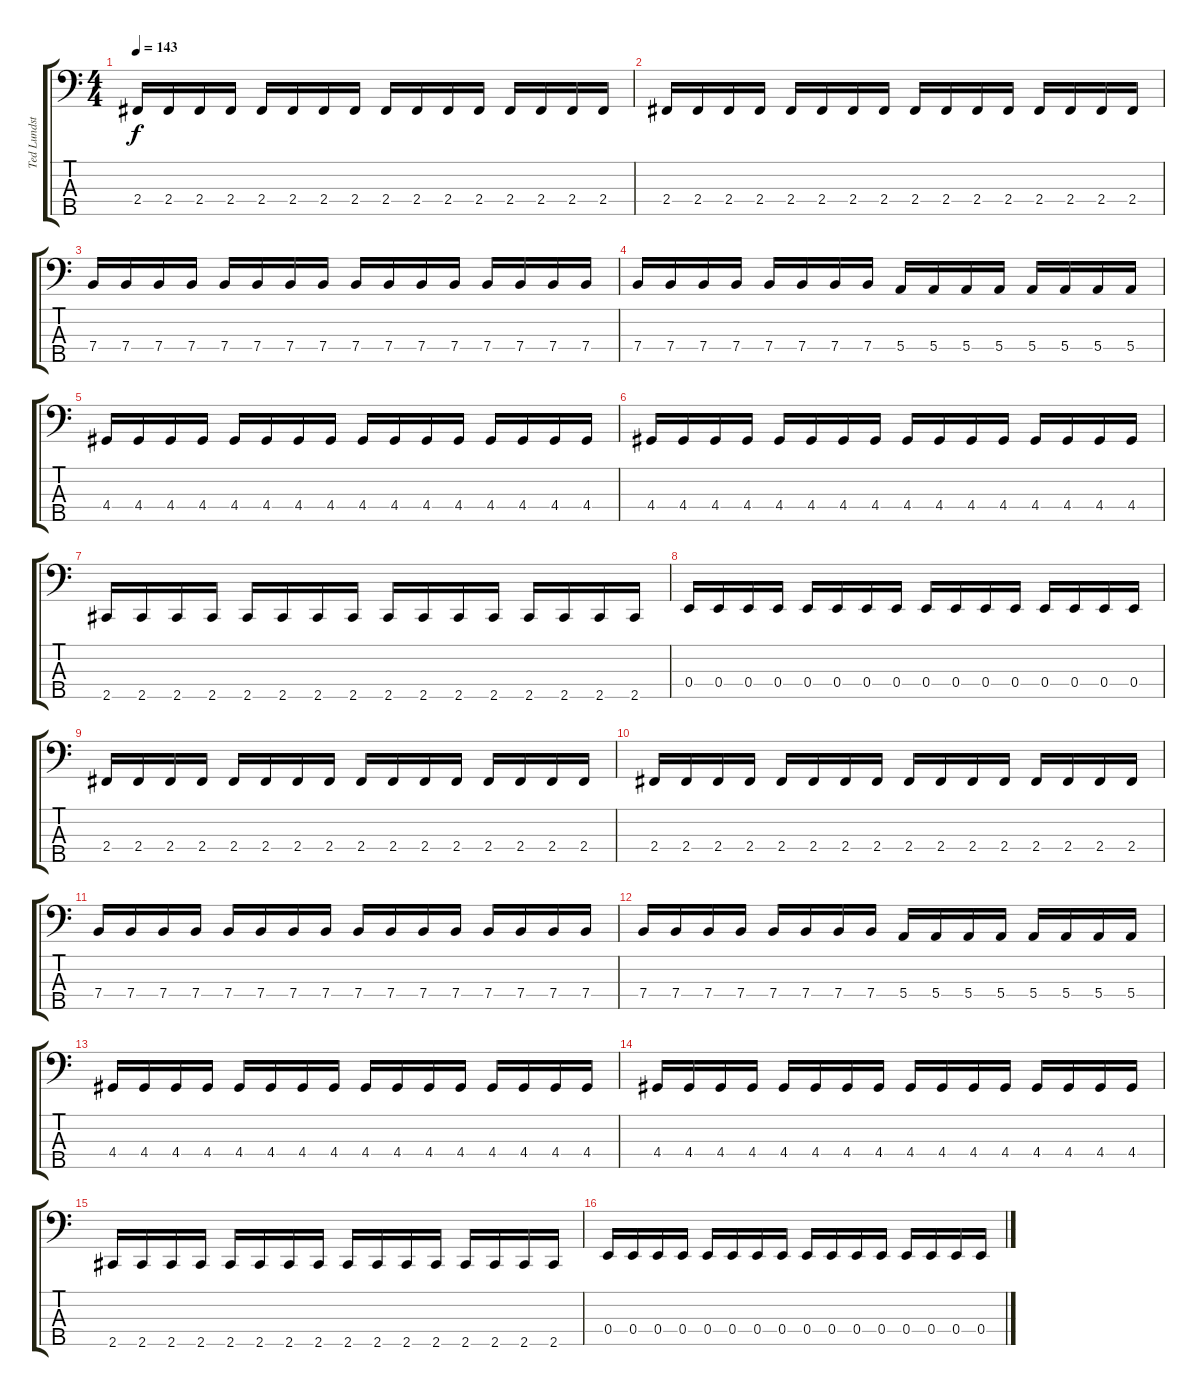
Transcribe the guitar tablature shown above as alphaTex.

\track ("Ted Lundström" "Ted Lundst") {instrument electricbassfinger}
\staff {score tabs}
\tuning (G2 D2 A1 E1 B0) {hide}
\ts (4 4)
\tempo 143
\clef f4
\ks c
2.4.16{dy f} 2.4.16 2.4.16 2.4.16 2.4.16 2.4.16 2.4.16 2.4.16 2.4.16 2.4.16 2.4.16 2.4.16 2.4.16 2.4.16 2.4.16 2.4.16 |
2.4.16 2.4.16 2.4.16 2.4.16 2.4.16 2.4.16 2.4.16 2.4.16 2.4.16 2.4.16 2.4.16 2.4.16 2.4.16 2.4.16 2.4.16 2.4.16 |
7.4.16 7.4.16 7.4.16 7.4.16 7.4.16 7.4.16 7.4.16 7.4.16 7.4.16 7.4.16 7.4.16 7.4.16 7.4.16 7.4.16 7.4.16 7.4.16 |
7.4.16 7.4.16 7.4.16 7.4.16 7.4.16 7.4.16 7.4.16 7.4.16 5.4.16 5.4.16 5.4.16 5.4.16 5.4.16 5.4.16 5.4.16 5.4.16 |
4.4.16 4.4.16 4.4.16 4.4.16 4.4.16 4.4.16 4.4.16 4.4.16 4.4.16 4.4.16 4.4.16 4.4.16 4.4.16 4.4.16 4.4.16 4.4.16 |
4.4.16 4.4.16 4.4.16 4.4.16 4.4.16 4.4.16 4.4.16 4.4.16 4.4.16 4.4.16 4.4.16 4.4.16 4.4.16 4.4.16 4.4.16 4.4.16 |
2.5.16 2.5.16 2.5.16 2.5.16 2.5.16 2.5.16 2.5.16 2.5.16 2.5.16 2.5.16 2.5.16 2.5.16 2.5.16 2.5.16 2.5.16 2.5.16 |
0.4.16 0.4.16 0.4.16 0.4.16 0.4.16 0.4.16 0.4.16 0.4.16 0.4.16 0.4.16 0.4.16 0.4.16 0.4.16 0.4.16 0.4.16 0.4.16 |
2.4.16 2.4.16 2.4.16 2.4.16 2.4.16 2.4.16 2.4.16 2.4.16 2.4.16 2.4.16 2.4.16 2.4.16 2.4.16 2.4.16 2.4.16 2.4.16 |
2.4.16 2.4.16 2.4.16 2.4.16 2.4.16 2.4.16 2.4.16 2.4.16 2.4.16 2.4.16 2.4.16 2.4.16 2.4.16 2.4.16 2.4.16 2.4.16 |
7.4.16 7.4.16 7.4.16 7.4.16 7.4.16 7.4.16 7.4.16 7.4.16 7.4.16 7.4.16 7.4.16 7.4.16 7.4.16 7.4.16 7.4.16 7.4.16 |
7.4.16 7.4.16 7.4.16 7.4.16 7.4.16 7.4.16 7.4.16 7.4.16 5.4.16 5.4.16 5.4.16 5.4.16 5.4.16 5.4.16 5.4.16 5.4.16 |
4.4.16 4.4.16 4.4.16 4.4.16 4.4.16 4.4.16 4.4.16 4.4.16 4.4.16 4.4.16 4.4.16 4.4.16 4.4.16 4.4.16 4.4.16 4.4.16 |
4.4.16 4.4.16 4.4.16 4.4.16 4.4.16 4.4.16 4.4.16 4.4.16 4.4.16 4.4.16 4.4.16 4.4.16 4.4.16 4.4.16 4.4.16 4.4.16 |
2.5.16 2.5.16 2.5.16 2.5.16 2.5.16 2.5.16 2.5.16 2.5.16 2.5.16 2.5.16 2.5.16 2.5.16 2.5.16 2.5.16 2.5.16 2.5.16 |
0.4.16 0.4.16 0.4.16 0.4.16 0.4.16 0.4.16 0.4.16 0.4.16 0.4.16 0.4.16 0.4.16 0.4.16 0.4.16 0.4.16 0.4.16 0.4.16
